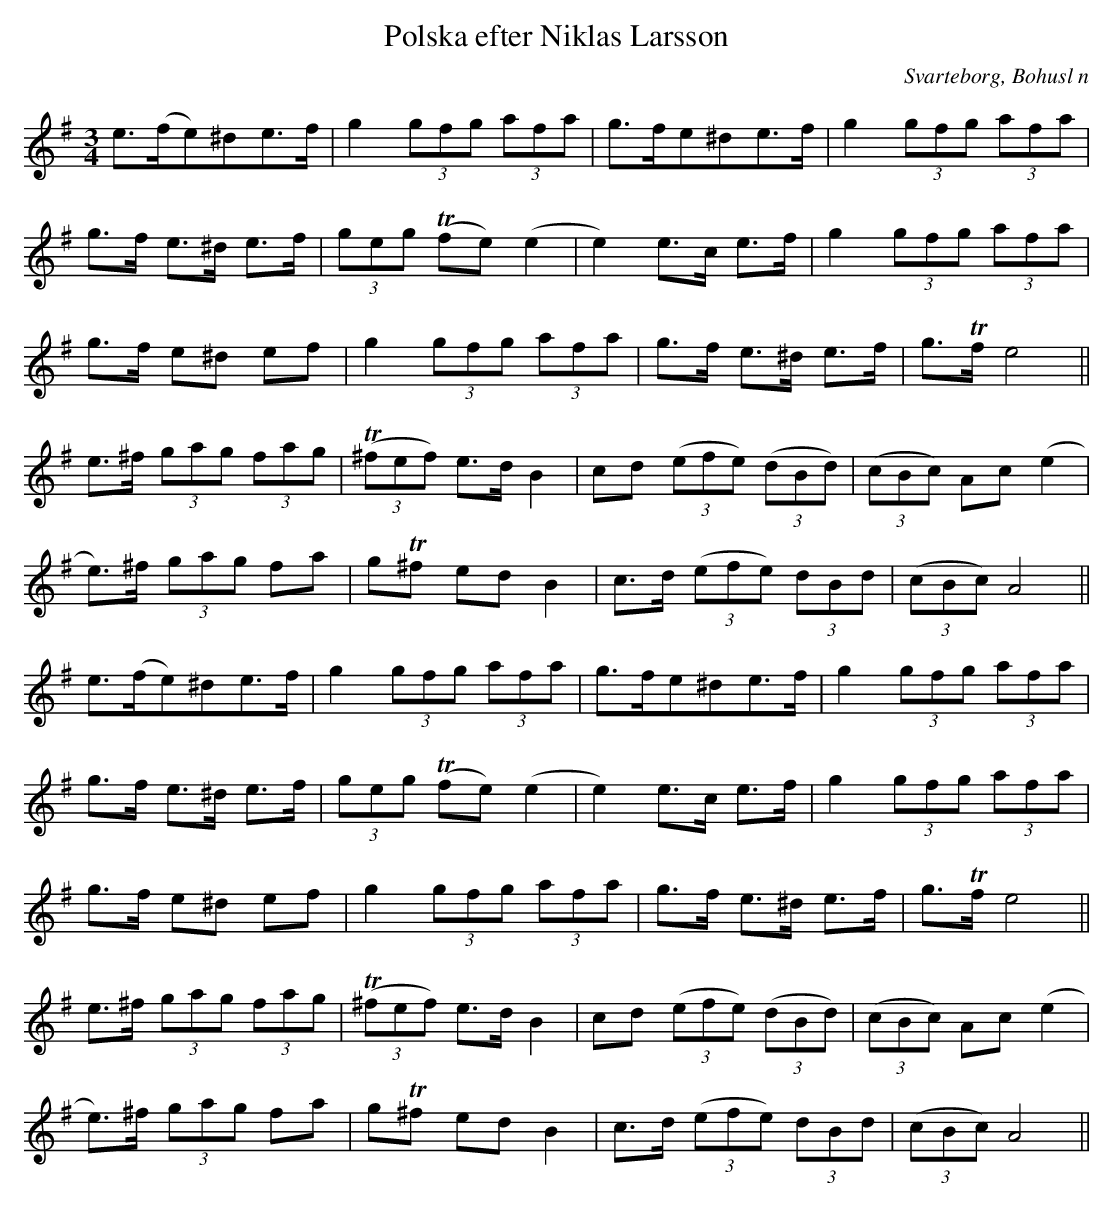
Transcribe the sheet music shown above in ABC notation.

X:1
T:Polska efter Niklas Larsson
O:Svarteborg, Bohusl n
M:3/4
L:1/8
K:G
e>(fe)^de>f|g2 (3gfg (3afa|g>fe^de>f|g2 (3gfg (3afa|
g>f e>^d e>f|(3geg (Tfe) (e2|e2) e>c e>f|g2 (3gfg (3afa|
g>f e^d ef|g2 (3gfg (3afa|g>f e>^d e>f|g>Tf e4||
e>^f (3gag (3fag|((3T^fef) e>d B2|cd ((3efe) ((3dBd)|((3cBc) Ac (e2|
e)>^f (3gag fa|gT^f ed B2|c>d ((3efe) (3dBd|((3cBc) A4||
e>(fe)^de>f|g2 (3gfg (3afa|g>fe^de>f|g2 (3gfg (3afa|
g>f e>^d e>f|(3geg (Tfe) (e2|e2) e>c e>f|g2 (3gfg (3afa|
g>f e^d ef|g2 (3gfg (3afa|g>f e>^d e>f|g>Tf e4||
e>^f (3gag (3fag|((3T^fef) e>d B2|cd ((3efe) ((3dBd)|((3cBc) Ac (e2|
e)>^f (3gag fa|gT^f ed B2|c>d ((3efe) (3dBd|((3cBc) A4||
